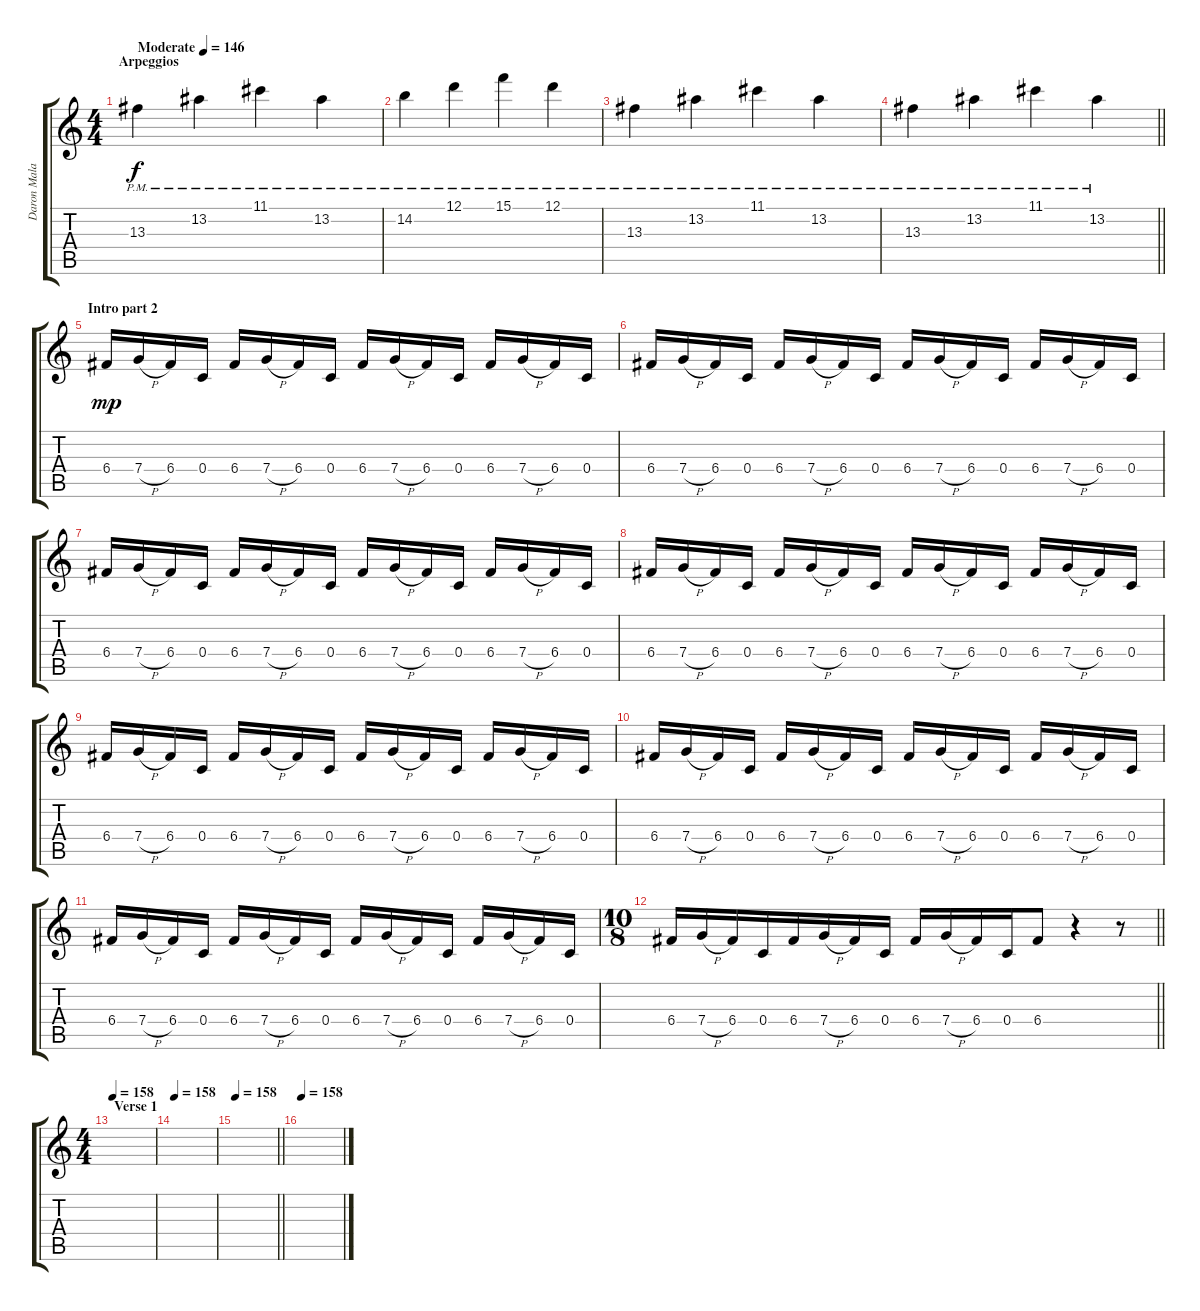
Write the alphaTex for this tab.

\track ("Daron Malakian (guitar clean)" "Daron Mala") {instrument overdrivenguitar}
\staff {score tabs}
\tuning (D4 A3 F3 C3 G2 C2) {hide}
\ts (4 4)
\section ("" "Arpeggios")
\tempo (146 "Moderate")
\clef g2
\ks c
13.3{pm}.4{dy f instrument overdrivenguitar} 13.2{pm}.4 11.1{pm}.4 13.2{pm}.4 |
14.2{pm}.4 12.1{pm}.4 15.1{pm}.4 12.1{pm}.4 |
13.3{pm}.4 13.2{pm}.4 11.1{pm}.4 13.2{pm}.4 |
\barLineRight lightlight
13.3{pm}.4 13.2{pm}.4 11.1{pm}.4 13.2{pm}.4 |
\section ("" "Intro part 2")
6.4.16{dy mp} 7.4{h}.16 6.4.16 0.4.16 6.4.16 7.4{h}.16 6.4.16 0.4.16 6.4.16 7.4{h}.16 6.4.16 0.4.16 6.4.16 7.4{h}.16 6.4.16 0.4.16 |
6.4.16 7.4{h}.16 6.4.16 0.4.16 6.4.16 7.4{h}.16 6.4.16 0.4.16 6.4.16 7.4{h}.16 6.4.16 0.4.16 6.4.16 7.4{h}.16 6.4.16 0.4.16 |
6.4.16 7.4{h}.16 6.4.16 0.4.16 6.4.16 7.4{h}.16 6.4.16 0.4.16 6.4.16 7.4{h}.16 6.4.16 0.4.16 6.4.16 7.4{h}.16 6.4.16 0.4.16 |
6.4.16 7.4{h}.16 6.4.16 0.4.16 6.4.16 7.4{h}.16 6.4.16 0.4.16 6.4.16 7.4{h}.16 6.4.16 0.4.16 6.4.16 7.4{h}.16 6.4.16 0.4.16 |
6.4.16 7.4{h}.16 6.4.16 0.4.16 6.4.16 7.4{h}.16 6.4.16 0.4.16 6.4.16 7.4{h}.16 6.4.16 0.4.16 6.4.16 7.4{h}.16 6.4.16 0.4.16 |
6.4.16 7.4{h}.16 6.4.16 0.4.16 6.4.16 7.4{h}.16 6.4.16 0.4.16 6.4.16 7.4{h}.16 6.4.16 0.4.16 6.4.16 7.4{h}.16 6.4.16 0.4.16 |
6.4.16 7.4{h}.16 6.4.16 0.4.16 6.4.16 7.4{h}.16 6.4.16 0.4.16 6.4.16 7.4{h}.16 6.4.16 0.4.16 6.4.16 7.4{h}.16 6.4.16 0.4.16 |
\ts (10 8)
\barLineRight lightlight
6.4.16 7.4{h}.16 6.4.16 0.4.16 6.4.16 7.4{h}.16 6.4.16 0.4.16 6.4.16 7.4{h}.16 6.4.16 0.4.16 6.4.8 r.4 r.8 |
\ts (4 4)
\section ("" "Verse 1")
\tempo 158
|
\tempo 158
|
\tempo 158
\barLineRight lightlight
|
\section ("" "")
\tempo 158
